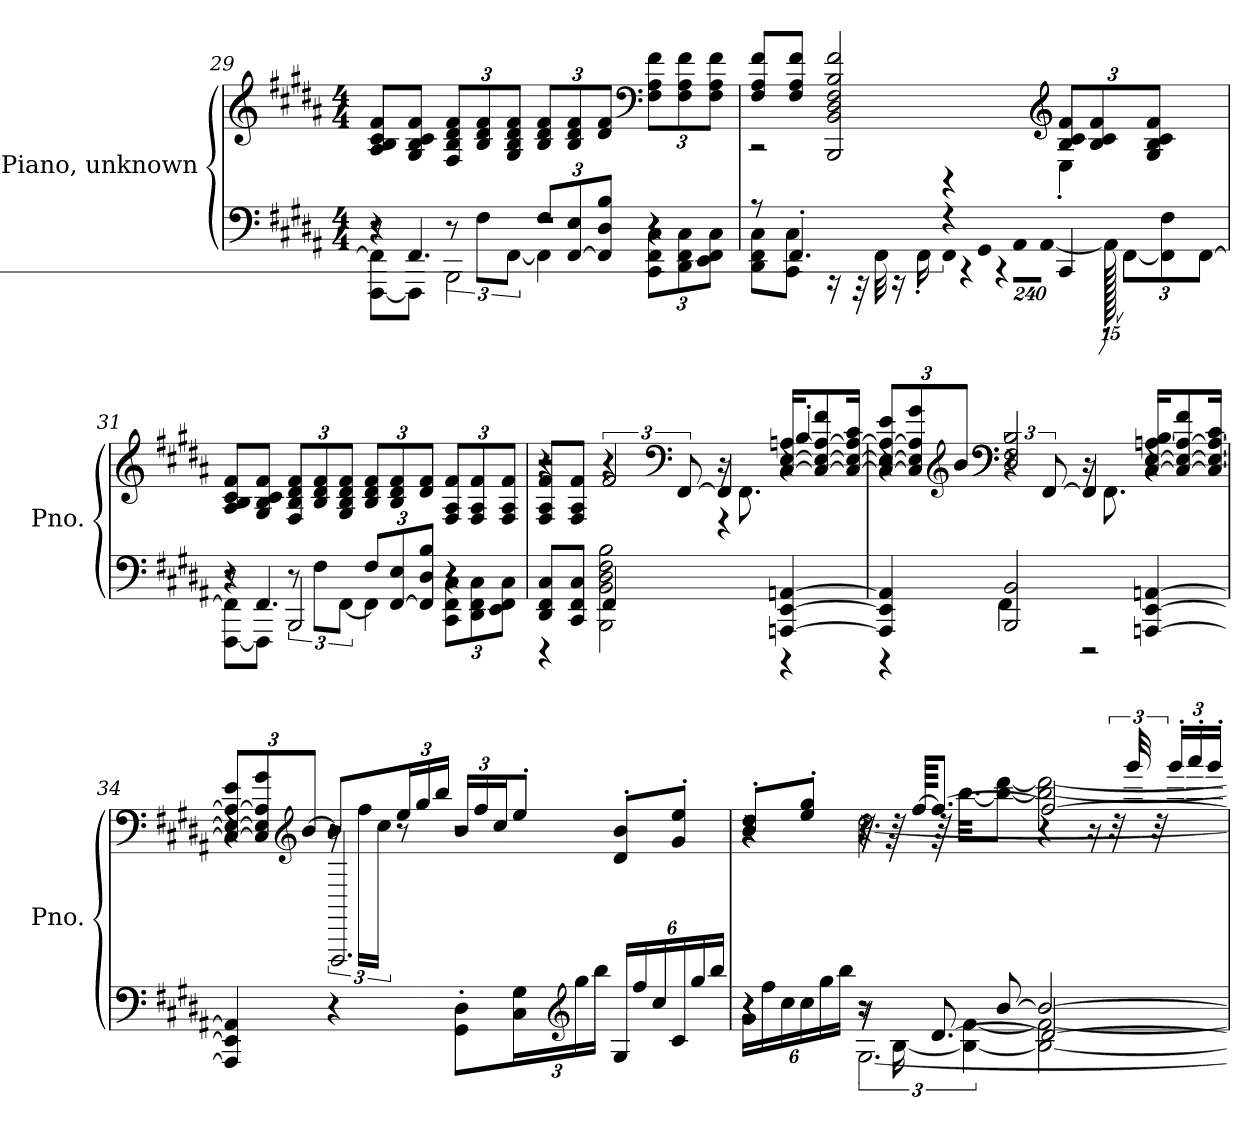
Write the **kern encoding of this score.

**kern	**kern
*part1	*part1
*staff2	*staff1
*I"Piano, unknown	*
*I'Pno.	*
!!LO:LB:g=z
*clefF4	*clefG2
*k[f#c#g#d#a#]	*k[f#c#g#d#a#]
*M4/4	*M4/4
=29	=29
*^	*
*	*^	*
*	*	*^	*
1r	[8FFF#\ 8FF#\]L	8r	4r	8A#/ 8B/ 8c#/ 8f#/L
.	8FFF#\J]	4.FF#/	.	8G#/ 8B/ 8c#/ 8f#/J
*	*	*	*	*Xbrackettup
.	12r	.	2BBB\	12F#/ 12B/ 12d#/ 12f#/L
.	12F#\L	.	.	12B/ 12d#/ 12f#/
.	[12FF#\J	.	.	12G#/ 12B/ 12d#/ 12f#/J
*	*	*Xbrackettup	*	*
.	4FF#\]	12F#/L	.	12B/ 12d#/ 12f#/L
.	.	[12FF#/ 12E/	.	12B/ 12d#/ 12f#/
.	.	12FF#/] 12D#/ 12B/J	.	12d#/ 12f#/J
*	*	*	*	*clefF4
.	12CC#\ 12FF#\ 12C#\L	4r	4r	12F#\ 12A#\ 12f#\L
.	12DD#\ 12FF#\ 12C#\	.	.	12F#\ 12A#\ 12f#\
.	12EE\ 12FF#\ 12C#\J	.	.	12F#\ 12A#\ 12f#\J
*	*v	*v	*v	*
=30	=30	=30
*	*	*^
8r	8DD#\ 8FF#\ 8C#\L	8F#/ 8A#/ 8f#/L	2r
4.FF#'/	8CC#\ 8C#\J	8F#/ 8A#/ 8f#/J	.
.	16r	2BBB/ 2BB/ 2D#/ 2F#/ 2B/ 2f#/	.
.	32r	.	.
.	32FF#\	.	.
.	16r	.	.
.	16FF#'\	.	.
*	*brackettup	*	*
!	!LO:N:vis=32	!	!
4r	640%23FF#\	.	4r
!	!LO:N:vis=32	!	!
.	640%23r	.	.
!	!LO:N:vis=32	!	!
.	640%23GG#\	.	.
!	!LO:N:vis=32	!	!
.	640%23r	.	.
!	!LO:N:vis=16	!	!
.	1920%137AA#\LL	.	.
.	[1920%67AA#\JJ	.	.
*	*	*clefG2	*
4CC#/	960AA#'\]	12B/ 12c#/ 12f#/L	4E'\
*	*Xbrackettup	*	*
.	[12FF#\L	.	.
.	.	12B/ 12c#/ 12f#/	.
.	12FF#\] 12F#\	.	.
.	.	12G#/ 12B/ 12c#/ 12f#/J	.
.	[12FF#\J	.	.
960ryy	.	960ryy	960ryy
*	*	*v	*v
!!LO:LB:g=z
=31	=31	=31
*	*^	*
8r	[8FFF#\ 8FF#\]L	4r	8A#/ 8B/ 8c#/ 8f#/L
4.FF#/	8FFF#\J]	.	8G#/ 8B/ 8c#/ 8f#/J
*	*brackettup	*	*
.	12r	2BBB/	12F#/ 12B/ 12d#/ 12f#/L
.	12F#\L	.	12B/ 12d#/ 12f#/
.	[12FF#\J	.	12G#/ 12B/ 12d#/ 12f#/J
*Xbrackettup	*	*	*
12F#/L	4FF#\]	.	12B/ 12d#/ 12f#/L
[12FF#/ 12E/	.	.	12B/ 12d#/ 12f#/
12FF#/] 12D#/ 12B/J	.	.	12d#/ 12f#/J
4r	12CC#\ 12FF#\ 12C#\L	4r	12F#/ 12A#/ 12f#/L
.	12DD#\ 12FF#\ 12C#\	.	12F#/ 12A#/ 12f#/
.	12EE\ 12FF#\ 12C#\J	.	12F#/ 12A#/ 12f#/J
*	*v	*v	*
=32	=32	=32
*	*	*^
*	*	*	*^
8DD#/ 8FF#/ 8C#/L	4r	8F#/ 8A#/ 8f#/L	2r	4r
8CC#/ 8FF#/ 8C#/J	.	8F#/ 8A#/ 8f#/J	.	.
*	*	*brackettup	*	*
4FF#/	2BBB\ 2BB\ 2D#\ 2F#\ 2B\	6r	.	2f#/
*	*	*clefF4	*	*
.	.	[12FF#/	.	.
4r	.	4FF#/]	16r	.
.	.	.	8.FF#\	.
[4AAAn/ [4EE/ [4AAn/	4r	[16C#/ [16E/ [16An/KL	4r	4B'/
.	.	8C#/_ 8E/_ 8A/_ 8f#/	.	.
.	.	16C#/_ 16E/_ 16A/_ 16c#/Jk	.	.
!!LO:LB:g=z	!!	!!
=33	=33	=33	=33	=33
*	*	*Xbrackettup	*	*
4AAA/] 4EE/] 4AA/]	4r	12C#/_ 12E/_ 12A/_ 12e/L	2r	4r
.	.	12C#/] 12E/] 12A/] 12g#/	.	.
*	*	*clefG2	*	*
.	.	12b/J	.	.
*	*	*clefF4	*	*
*	*	*brackettup	*	*
2BBB/ 2BB/	4FF#\	6r	.	2D#/ 2F#/ 2B/
.	.	[12FF#/	.	.
.	2r	4FF#/]	16r	.
.	.	.	8.FF#\	.
[4AAAn/ [4EE/ [4AAn/	.	[16C#/ [16E/ [16An/ 16B/KL	4r	4r
.	.	8C#/_ 8E/_ 8A/_ 8f#/	.	.
.	.	16C#/_ 16E/_ 16A/_ 16c#/Jk	.	.
*v	*v	*	*	*
=34	=34	=34	=34
*	*Xbrackettup	*	*
4AAA/] 4EE/] 4AA/]	12C#/_ 12E/_ 12A/_ 12e/L	4r	4r
.	12C#/] 12E/] 12A/] 12g#/	.	.
*	*clefG2	*	*
.	[12b/J	.	.
*	*	*brackettup	*
4r	8b/L]	24r	2.FFF#/
.	.	24ff#\LL	.
.	.	24cc#\JJ	.
*	*Xbrackettup	*	*
.	24ee/L	8r	.
.	24gg#/	.	.
.	24bb/JJ	.	.
8GG#\' 8D#\'L	24b/LL	2r	.
.	24ff#/	.	.
.	24cc#/J	.	.
24C#\ 24G#\L	8ee'/J	.	.
*clefG2	*	*	*
24gg#\	.	.	.
24bb\JJ	.	.	.
24G#/LL	8d#/' 8b/'L	.	.
24ff#/	.	.	.
24cc#/	.	.	.
24c#/	8g#/' 8ee/'J	.	.
24gg#/	.	.	.
24bb/JJ	.	.	.
!!LO:LB:g=z
=35	=35	=35	=35
*^	*	*	*^
*	*^	*	*	*	*
*	*	*^	*	*	*	*
4r	24g#\LL	4r	4r	8b/' 8dd#/'L	4r	4r	4r
.	24ff#\	.	.	.	.	.	.
.	24cc#\	.	.	.	.	.	.
.	24cc#\	.	.	8ee/' 8gg#/'J	.	.	.
.	24gg#\	.	.	.	.	.	.
.	24bb\JJ	.	.	.	.	.	.
*	*brackettup	*	*	*	*	*	*
8r	24r	16r	[2.G#\	4r	16r	32r	[2.dd#\
.	.	.	.	.	.	64r	.
.	[24B\	.	.	.	.	.	.
.	.	.	.	.	.	[64ff#/KKKL	.
.	.	[8.d#/	.	.	64r	8.ff#/J_	.
.	.	.	.	.	[32.bb\KKL	.	.
.	6B\_ [6f#\	.	.	.	.	.	.
[8b/	.	.	.	.	8bb\_ [8ddd#\J	.	.
2b/_	2B\_ 2f#\_	2d#/_	.	4r	2bb\_ 2ddd#\_	2ff#/_	.
.	.	.	.	16r	.	.	.
*	*	*	*	*brackettup	*	*	*
.	.	.	.	48r	.	.	.
.	.	.	.	48ggg#/	.	.	.
.	.	.	.	48r	.	.	.
*	*	*	*	*Xbrackettup	*	*	*
.	.	.	.	24ggg#'/LL	.	.	.
.	.	.	.	24aaa#'/	.	.	.
.	.	.	.	24ggg#'/JJ	.	.	.
*v	*v	*v	*v	*	*	*	*
*	*v	*v	*v	*v
=	=
*-	*-
